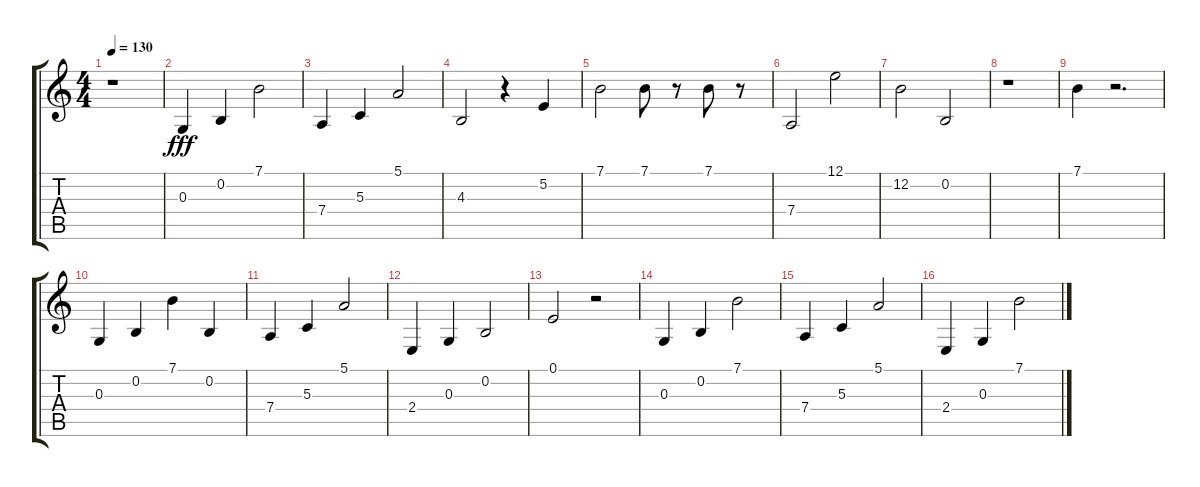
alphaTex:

\track "" {instrument electricgrandpiano}
\staff {score tabs}
\tuning (E4 B3 G3 D3 A2 E2) {hide}
\ts (4 4)
\tempo 130
\clef g2
\ks c
r.1{dy fff} |
0.3.4 0.2.4 7.1.2 |
7.4.4 5.3.4 5.1.2 |
4.3.2 r.4 5.2.4 |
7.1.2 7.1.8 r.8 7.1.8 r.8 |
7.4.2 12.1.2 |
12.2.2 0.2.2 |
r.1 |
7.1.4 r.2{d} |
0.3.4 0.2.4 7.1.4 0.2.4 |
7.4.4 5.3.4 5.1.2 |
2.4.4 0.3.4 0.2.2 |
0.1.2 r.2 |
0.3.4 0.2.4 7.1.2 |
7.4.4 5.3.4 5.1.2 |
2.4.4 0.3.4 7.1.2
